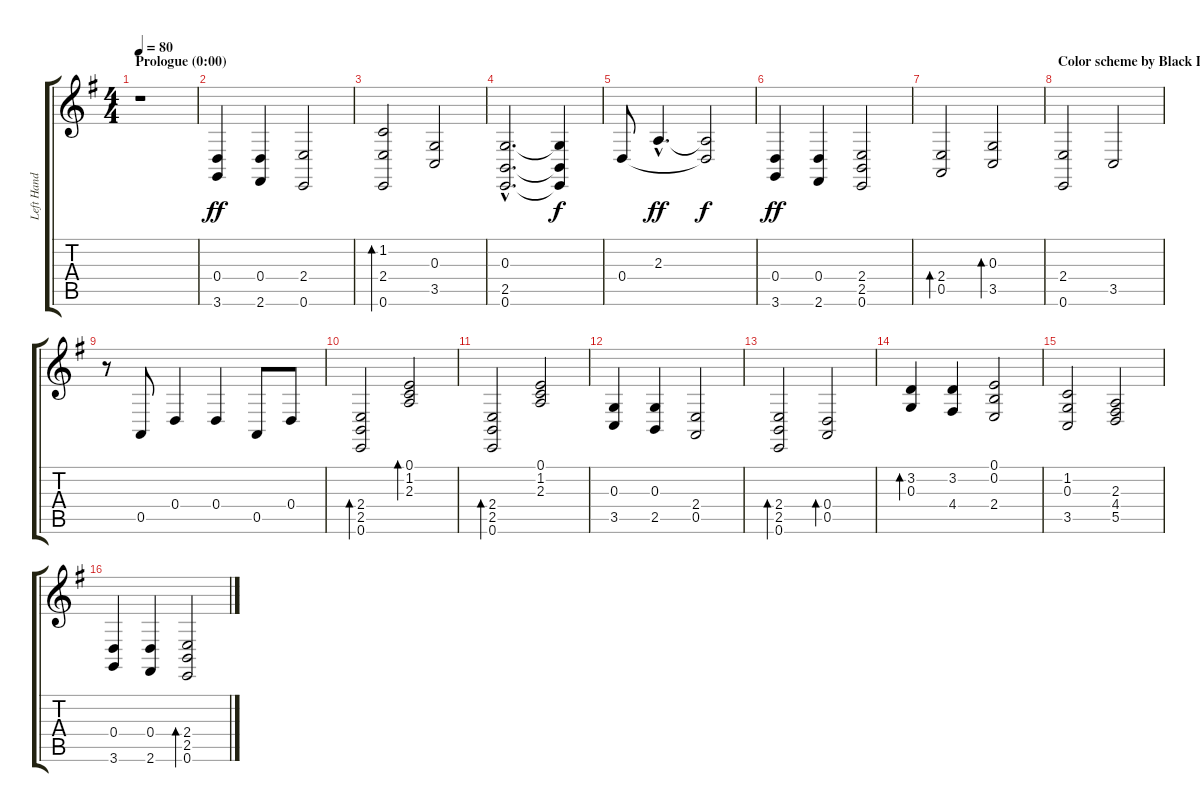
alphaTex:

\track ("Left Hand" "Left Hand") {instrument brightacousticpiano}
\staff {score tabs}
\tuning (E4 B3 G3 D3 A2 E2) {hide}
\ts (4 4)
\section ("" "Prologue (0:00)")
\tempo 80
\clef g2
\ks g
r.1{dy ff instrument brightacousticpiano} |
(0.4 3.6).4 (0.4 2.6).4 (2.4 0.6).2 |
(1.2 2.4 0.6).2{bd 480} (0.3 3.5).2 |
(0.3{hac} 2.5{hac} 0.6{hac}).2{d} (0.3{t} 2.5{t} 0.6{t}).4{dy f} |
0.4.8 2.3{hac}.4{d dy ff} (2.3{t} 0.4{t}).2{dy f} |
(0.4 3.6).4{dy ff} (0.4 2.6).4 (2.4 2.5 0.6).2 |
(2.4 0.5).2{bd 480} (0.3 3.5).2{bd 480} |
\section ("" "Color scheme by Black Dog")
(2.4 0.6).2 3.5.2 |
r.8 0.5.8 0.4.4 0.4.4 0.5.8 0.4.8 |
(2.4 2.5 0.6).2{bd 480} (0.1 1.2 2.3).2{bd 480} |
(2.4 2.5 0.6).2{bd 480} (0.1 1.2 2.3).2 |
(0.3 3.5).4 (0.3 2.5).4 (2.4 0.5).2 |
(2.4 2.5 0.6).2{bd 480} (0.4 0.5).2{bd 480} |
(3.2 0.3).4{bd 480} (3.2 4.4).4 (0.1 0.2 2.4).2 |
(1.2 0.3 3.5).2 (2.3 4.4 5.5).2 |
(0.4 3.6).4 (0.4 2.6).4 (2.4 2.5 0.6).2{bd 480}
